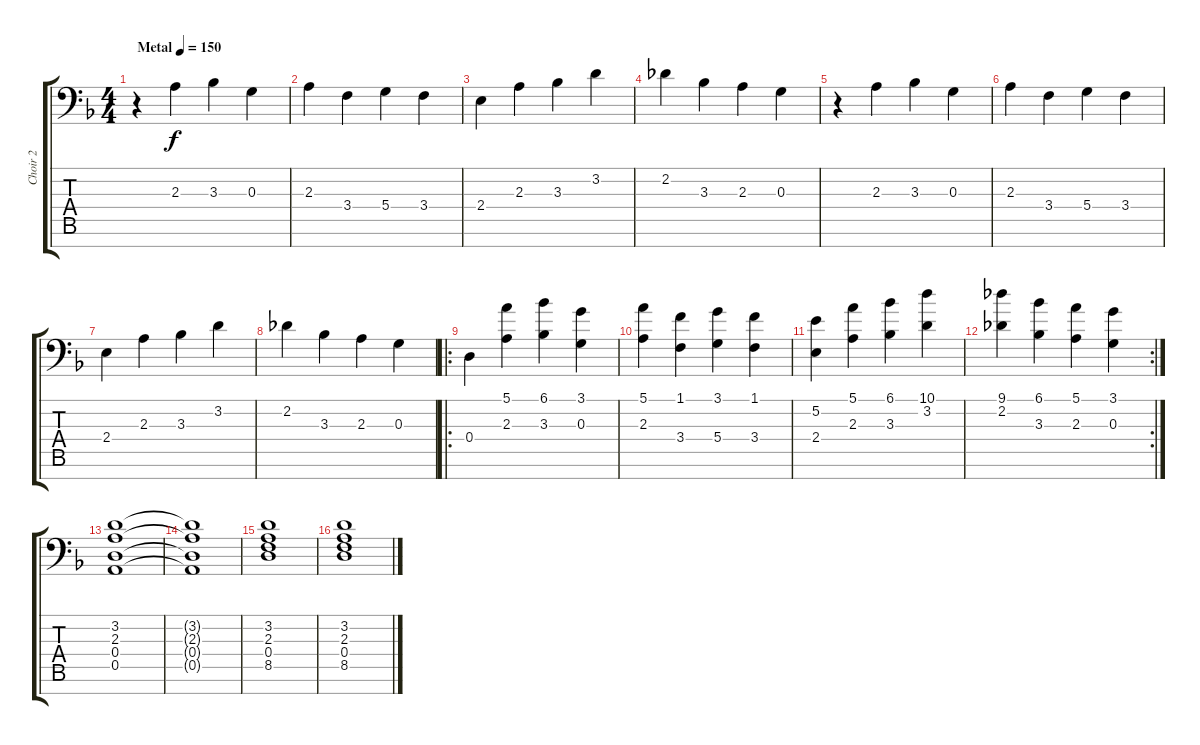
\track ("Choir 2" "Choir 2") {instrument choiraahs}
\staff {score tabs}
\tuning (E4 B3 G3 D3 A2 E2 C-1) {hide}
\ts (4 4)
\tempo (150 "Metal")
\clef f4
\ks f
r.4{dy f instrument choiraahs} 2.3.4 3.3.4 0.3.4 |
2.3.4 3.4.4 5.4.4 3.4.4 |
2.4.4 2.3.4 3.3.4 3.2.4 |
2.2.4 3.3.4 2.3.4 0.3.4 |
r.4 2.3.4 3.3.4 0.3.4 |
2.3.4 3.4.4 5.4.4 3.4.4 |
2.4.4 2.3.4 3.3.4 3.2.4 |
2.2.4 3.3.4 2.3.4 0.3.4 |
\ro
0.4.4 (5.1 2.3).4 (6.1 3.3).4 (3.1 0.3).4 |
(5.1 2.3).4 (1.1 3.4).4 (3.1 5.4).4 (1.1 3.4).4 |
(5.2 2.4).4 (5.1 2.3).4 (6.1 3.3).4 (10.1 3.2).4 |
\rc 2
(9.1 2.2).4 (6.1 3.3).4 (5.1 2.3).4 (3.1 0.3).4 |
(3.2 2.3 0.4 0.5).1 |
(3.2{t} 2.3{t} 0.4{t} 0.5{t}).1 |
(3.2 2.3 0.4 8.5).1{instrument fx7echoes} |
(3.2 2.3 0.4 8.5).1
